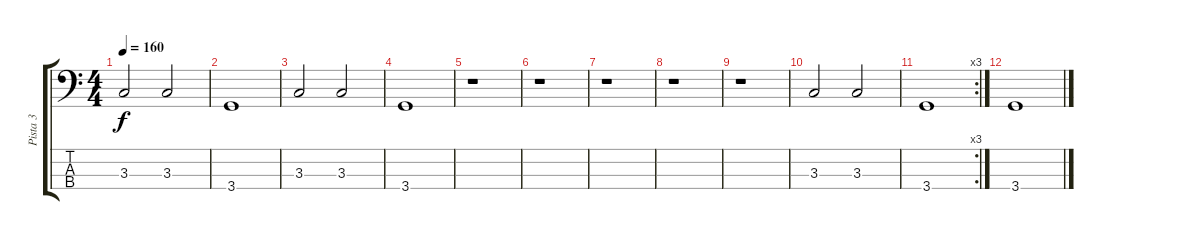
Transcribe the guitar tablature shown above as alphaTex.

\track ("Pista 3" "Pista 3") {instrument electricbassfinger}
\staff {score tabs}
\tuning (G2 D2 A1 E1) {hide}
\ts (4 4)
\tempo 160
\clef f4
\ks c
3.3.2{dy f} 3.3.2 |
3.4.1 |
3.3.2 3.3.2 |
3.4.1 |
r.1 |
r.1 |
r.1 |
r.1 |
r.1 |
3.3.2 3.3.2 |
\rc 3
3.4.1 |
3.4.1
